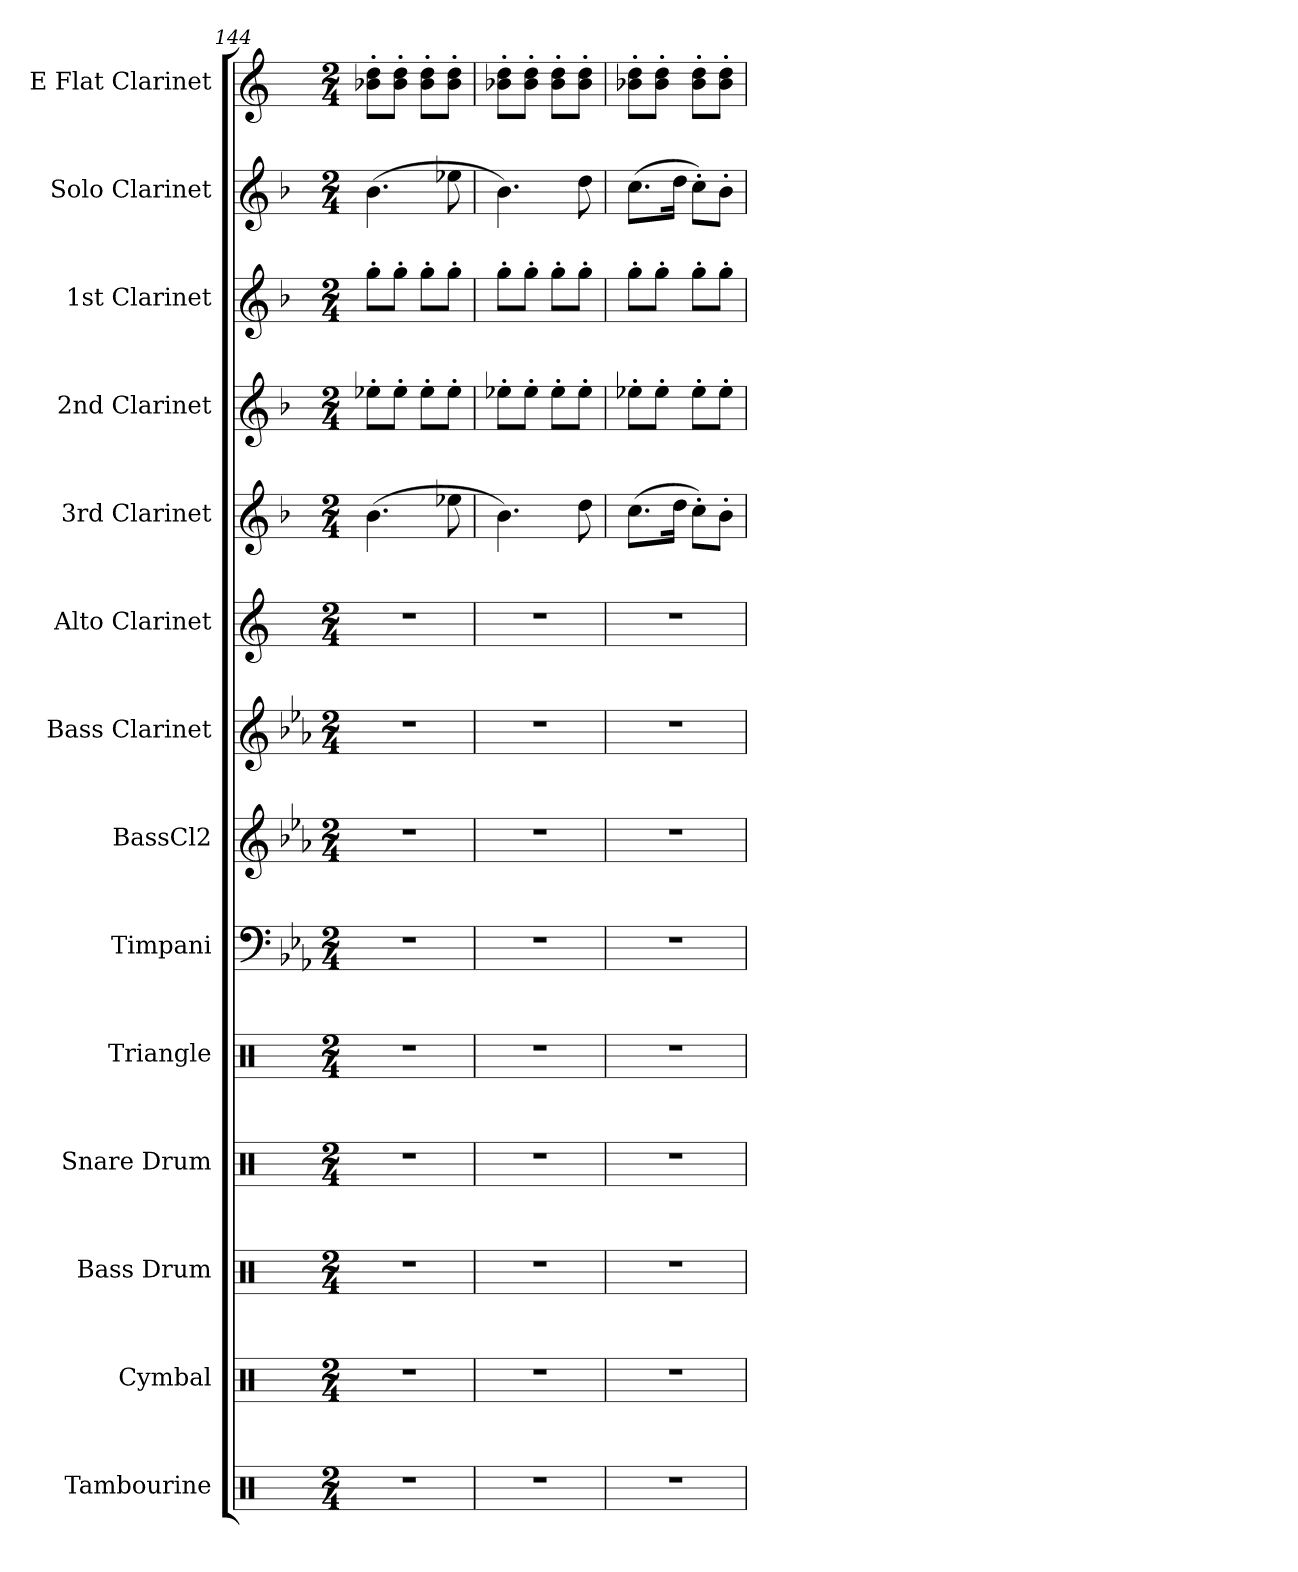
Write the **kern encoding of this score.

**kern	**kern	**kern	**kern	**kern	**kern	**kern	**kern	**kern	**kern	**kern	**kern	**kern	**kern
*part14	*part13	*part12	*part11	*part10	*part9	*part8	*part7	*part6	*part5	*part4	*part3	*part2	*part1
*staff14	*staff13	*staff12	*staff11	*staff10	*staff9	*staff8	*staff7	*staff6	*staff5	*staff4	*staff3	*staff2	*staff1
*I"Tambourine	*I"Cymbal	*I"Bass Drum	*I"Snare Drum	*I"Triangle	*I"Timpani	*I"BassCl2	*I"Bass Clarinet	*I"Alto Clarinet	*I"3rd Clarinet	*I"2nd Clarinet	*I"1st Clarinet	*I"Solo Clarinet	*I"E Flat Clarinet
*I'Tamb.	*I'Cym.	*I'B. Dr.	*I'Sn. Dr.	*I'Trgl.	*I'Timp.	*I'B. Cl2	*I'B. Cl.	*I'A. Cl.	*I'3rdCl.	*I'2nd Cl.	*I'1stCl.	*I'SoloCl.	*
*clefX	*clefX	*clefX	*clefX	*clefX	*clefF4	*clefG2	*clefG2	*clefG2	*clefG2	*clefG2	*clefG2	*clefG2	*clefG2
*	*	*	*	*	*	*ITrd8c14	*ITrd8c14	*ITrd5c9	*ITrd1c2	*ITrd1c2	*ITrd1c2	*ITrd1c2	*ITrd-2c-3
*k[]	*k[]	*k[]	*k[]	*k[]	*k[b-e-a-]	*k[b-e-a-]	*k[b-e-a-]	*k[b-e-a-]	*k[b-e-a-]	*k[b-e-a-]	*k[b-e-a-]	*k[b-e-a-]	*k[b-e-a-]
*M2/4	*M2/4	*M2/4	*M2/4	*M2/4	*M2/4	*M2/4	*M2/4	*M2/4	*M2/4	*M2/4	*M2/4	*M2/4	*M2/4
=144	=144	=144	=144	=144	=144	=144	=144	=144	=144	=144	=144	=144	=144
2r	2r	2r	2r	2r	2r	2r	2r	2r	(4.a-\	8dd-X'\L	8ff'\L	(4.a-\	8dd-X\' 8ff\'L
.	.	.	.	.	.	.	.	.	.	8dd-'\J	8ff'\J	.	8dd-\' 8ff\'J
.	.	.	.	.	.	.	.	.	.	8dd-'\L	8ff'\L	.	8dd-\' 8ff\'L
.	.	.	.	.	.	.	.	.	8dd-X\	8dd-'\J	8ff'\J	8dd-X\	8dd-\' 8ff\'J
=145	=145	=145	=145	=145	=145	=145	=145	=145	=145	=145	=145	=145	=145
2r	2r	2r	2r	2r	2r	2r	2r	2r	4.a-\)	8dd-X'\L	8ff'\L	4.a-\)	8dd-X\' 8ff\'L
.	.	.	.	.	.	.	.	.	.	8dd-'\J	8ff'\J	.	8dd-\' 8ff\'J
.	.	.	.	.	.	.	.	.	.	8dd-'\L	8ff'\L	.	8dd-\' 8ff\'L
.	.	.	.	.	.	.	.	.	8cc\	8dd-'\J	8ff'\J	8cc\	8dd-\' 8ff\'J
=146	=146	=146	=146	=146	=146	=146	=146	=146	=146	=146	=146	=146	=146
2r	2r	2r	2r	2r	2r	2r	2r	2r	(8.b-\L	8dd-X'\L	8ff'\L	(8.b-\L	8dd-X\' 8ff\'L
.	.	.	.	.	.	.	.	.	.	8dd-'\J	8ff'\J	.	8dd-\' 8ff\'J
.	.	.	.	.	.	.	.	.	16cc\Jk	.	.	16cc\Jk	.
.	.	.	.	.	.	.	.	.	8b-'\L)	8dd-'\L	8ff'\L	8b-'\L)	8dd-\' 8ff\'L
.	.	.	.	.	.	.	.	.	8a-'\J	8dd-'\J	8ff'\J	8a-'\J	8dd-\' 8ff\'J
=	=	=	=	=	=	=	=	=	=	=	=	=	=
*-	*-	*-	*-	*-	*-	*-	*-	*-	*-	*-	*-	*-	*-
